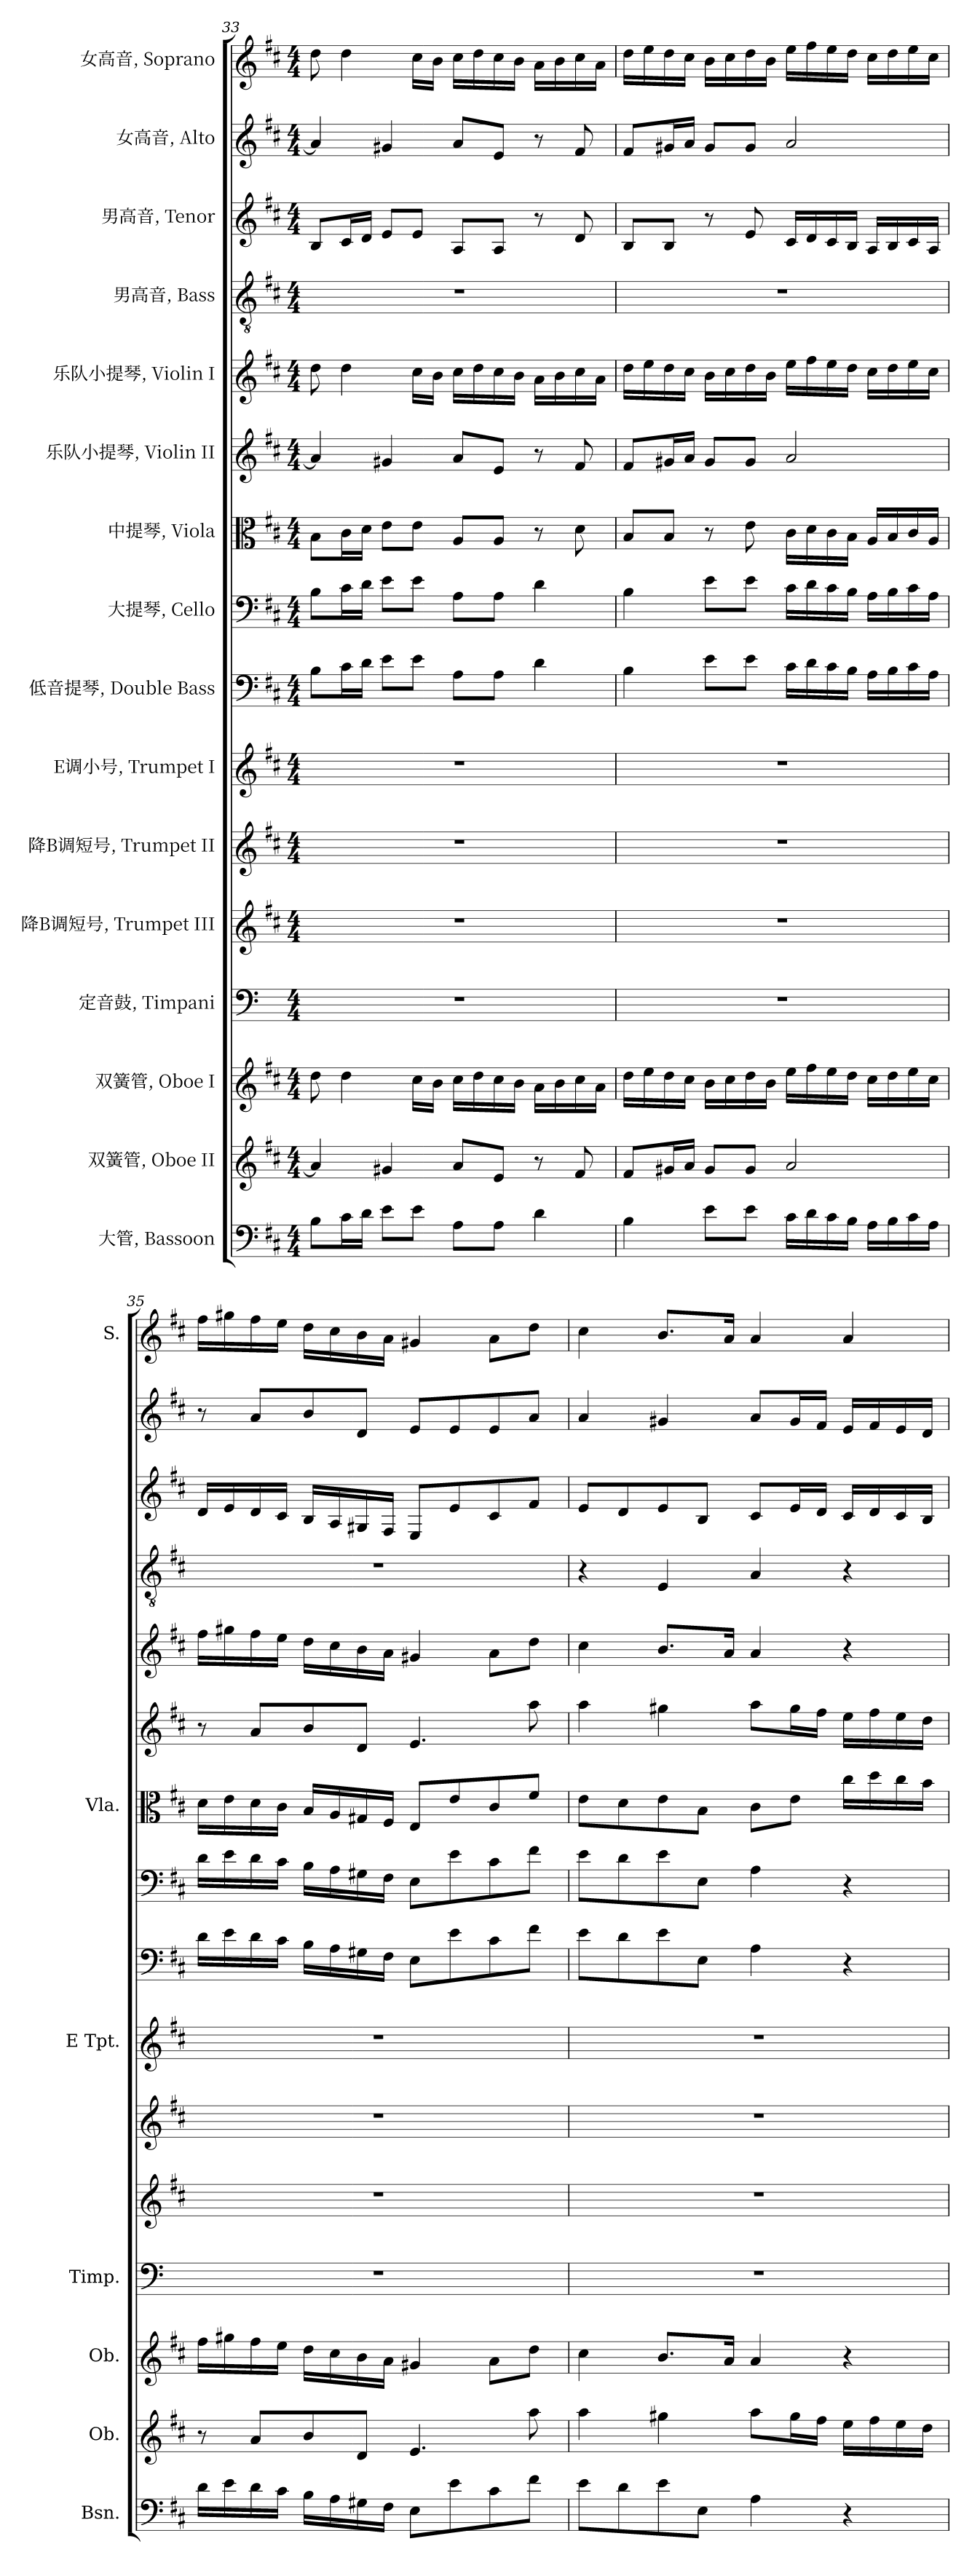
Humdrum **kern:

**kern	**kern	**kern	**kern	**kern	**kern	**kern	**kern	**kern	**kern	**kern	**kern	**kern	**kern	**kern	**kern
*part16	*part15	*part14	*part13	*part12	*part11	*part10	*part9	*part8	*part7	*part6	*part5	*part4	*part3	*part2	*part1
*staff16	*staff15	*staff14	*staff13	*staff12	*staff11	*staff10	*staff9	*staff8	*staff7	*staff6	*staff5	*staff4	*staff3	*staff2	*staff1
*I"大管, Bassoon	*I"双簧管, Oboe II	*I"双簧管, Oboe I	*I"定音鼓, Timpani	*I"降B调短号, Trumpet III	*I"降B调短号, Trumpet II	*I"E调小号, Trumpet I	*I"低音提琴, Double Bass	*I"大提琴, Cello	*I"中提琴, Viola	*I"乐队小提琴, Violin II	*I"乐队小提琴, Violin I	*I"男高音, Bass	*I"男高音, Tenor	*I"女高音, Alto	*I"女高音, Soprano
*I'Bsn.	*I'Ob.	*I'Ob.	*I'Timp.	*	*	*I'E Tpt.	*	*	*I'Vla.	*	*	*	*	*	*I'S.
!!LO:PB:g=z
*clefF4	*clefG2	*clefG2	*clefF4	*clefG2	*clefG2	*clefG2	*clefF4	*clefF4	*clefC3	*clefG2	*clefG2	*clefGv2	*clefG2	*clefG2	*clefG2
*	*	*	*	*ITrd1c2	*ITrd1c2	*ITrd-3c-4	*ITrd7c12	*	*	*	*	*	*	*	*
*k[f#c#]	*k[f#c#]	*k[f#c#]	*k[]	*k[]	*k[]	*k[b-e-a-d-g-c-]	*k[f#c#]	*k[f#c#]	*k[f#c#]	*k[f#c#]	*k[f#c#]	*k[f#c#]	*k[f#c#]	*k[f#c#]	*k[f#c#]
*M4/4	*M4/4	*M4/4	*M4/4	*M4/4	*M4/4	*M4/4	*M4/4	*M4/4	*M4/4	*M4/4	*M4/4	*M4/4	*M4/4	*M4/4	*M4/4
=33	=33	=33	=33	=33	=33	=33	=33	=33	=33	=33	=33	=33	=33	=33	=33
8B\L	4a/]	8dd\	1r	1r	1r	1r	8BB\L	8B\L	8B\L	4a/]	8dd\	1r	8B/L	4a/]	8dd\
16c#\L	.	4dd\	.	.	.	.	16C#\L	16c#\L	16c#\L	.	4dd\	.	16c#/L	.	4dd\
16d\JJ	.	.	.	.	.	.	16D\JJ	16d\JJ	16d\JJ	.	.	.	16d/JJ	.	.
8e\L	4g#X/	.	.	.	.	.	8E\L	8e\L	8e\L	4g#X/	.	.	8e/L	4g#X/	.
8e\J	.	16cc#\LL	.	.	.	.	8E\J	8e\J	8e\J	.	16cc#\LL	.	8e/J	.	16cc#\LL
.	.	16b\JJ	.	.	.	.	.	.	.	.	16b\JJ	.	.	.	16b\JJ
8A\L	8a/L	16cc#\LL	.	.	.	.	8AA\L	8A\L	8A/L	8a/L	16cc#\LL	.	8A/L	8a/L	16cc#\LL
.	.	16dd\	.	.	.	.	.	.	.	.	16dd\	.	.	.	16dd\
8A\J	8e/J	16cc#\	.	.	.	.	8AA\J	8A\J	8A/J	8e/J	16cc#\	.	8A/J	8e/J	16cc#\
.	.	16b\JJ	.	.	.	.	.	.	.	.	16b\JJ	.	.	.	16b\JJ
4d\	8r	16a\LL	.	.	.	.	4D\	4d\	8r	8r	16a\LL	.	8r	8r	16a\LL
.	.	16b\	.	.	.	.	.	.	.	.	16b\	.	.	.	16b\
.	8f#/	16cc#\	.	.	.	.	.	.	8d\	8f#/	16cc#\	.	8d/	8f#/	16cc#\
.	.	16a\JJ	.	.	.	.	.	.	.	.	16a\JJ	.	.	.	16a\JJ
=34	=34	=34	=34	=34	=34	=34	=34	=34	=34	=34	=34	=34	=34	=34	=34
4B\	8f#/L	16dd\LL	1r	1r	1r	1r	4BB\	4B\	8B/L	8f#/L	16dd\LL	1r	8B/L	8f#/L	16dd\LL
.	.	16ee\	.	.	.	.	.	.	.	.	16ee\	.	.	.	16ee\
.	16g#X/L	16dd\	.	.	.	.	.	.	8B/J	16g#X/L	16dd\	.	8B/J	16g#X/L	16dd\
.	16a/JJ	16cc#\JJ	.	.	.	.	.	.	.	16a/JJ	16cc#\JJ	.	.	16a/JJ	16cc#\JJ
8e\L	8g#/L	16b\LL	.	.	.	.	8E\L	8e\L	8r	8g#/L	16b\LL	.	8r	8g#/L	16b\LL
.	.	16cc#\	.	.	.	.	.	.	.	.	16cc#\	.	.	.	16cc#\
8e\J	8g#/J	16dd\	.	.	.	.	8E\J	8e\J	8e\	8g#/J	16dd\	.	8e/	8g#/J	16dd\
.	.	16b\JJ	.	.	.	.	.	.	.	.	16b\JJ	.	.	.	16b\JJ
16c#\LL	2a/	16ee\LL	.	.	.	.	16C#\LL	16c#\LL	16c#\LL	2a/	16ee\LL	.	16c#/LL	2a/	16ee\LL
16d\	.	16ff#\	.	.	.	.	16D\	16d\	16d\	.	16ff#\	.	16d/	.	16ff#\
16c#\	.	16ee\	.	.	.	.	16C#\	16c#\	16c#\	.	16ee\	.	16c#/	.	16ee\
16B\JJ	.	16dd\JJ	.	.	.	.	16BB\JJ	16B\JJ	16B\JJ	.	16dd\JJ	.	16B/JJ	.	16dd\JJ
16A\LL	.	16cc#\LL	.	.	.	.	16AA\LL	16A\LL	16A/LL	.	16cc#\LL	.	16A/LL	.	16cc#\LL
16B\	.	16dd\	.	.	.	.	16BB\	16B\	16B/	.	16dd\	.	16B/	.	16dd\
16c#\	.	16ee\	.	.	.	.	16C#\	16c#\	16c#/	.	16ee\	.	16c#/	.	16ee\
16A\JJ	.	16cc#\JJ	.	.	.	.	16AA\JJ	16A\JJ	16A/JJ	.	16cc#\JJ	.	16A/JJ	.	16cc#\JJ
!!LO:PB:g=z
=35	=35	=35	=35	=35	=35	=35	=35	=35	=35	=35	=35	=35	=35	=35	=35
16d\LL	8r	16ff#\LL	1r	1r	1r	1r	16D\LL	16d\LL	16d\LL	8r	16ff#\LL	1r	16d/LL	8r	16ff#\LL
16e\	.	16gg#X\	.	.	.	.	16E\	16e\	16e\	.	16gg#X\	.	16e/	.	16gg#X\
16d\	8a/L	16ff#\	.	.	.	.	16D\	16d\	16d\	8a/L	16ff#\	.	16d/	8a/L	16ff#\
16c#\JJ	.	16ee\JJ	.	.	.	.	16C#\JJ	16c#\JJ	16c#\JJ	.	16ee\JJ	.	16c#/JJ	.	16ee\JJ
16B\LL	8b/	16dd\LL	.	.	.	.	16BB\LL	16B\LL	16B/LL	8b/	16dd\LL	.	16B/LL	8b/	16dd\LL
16A\	.	16cc#\	.	.	.	.	16AA\	16A\	16A/	.	16cc#\	.	16A/	.	16cc#\
16G#X\	8d/J	16b\	.	.	.	.	16GG#X\	16G#X\	16G#X/	8d/J	16b\	.	16G#X/	8d/J	16b\
16F#\JJ	.	16a\JJ	.	.	.	.	16FF#\JJ	16F#\JJ	16F#/JJ	.	16a\JJ	.	16F#/JJ	.	16a\JJ
8E\L	4.e/	4g#X/	.	.	.	.	8EE\L	8E\L	8E/L	4.e/	4g#X/	.	8E/L	8e/L	4g#X/
8e\	.	.	.	.	.	.	8E\	8e\	8e/	.	.	.	8e/	8e/	.
8c#\	.	8a\L	.	.	.	.	8C#\	8c#\	8c#/	.	8a\L	.	8c#/	8e/	8a\L
8f#\J	8aa\	8dd\J	.	.	.	.	8F#\J	8f#\J	8f#/J	8aa\	8dd\J	.	8f#/J	8a/J	8dd\J
=36	=36	=36	=36	=36	=36	=36	=36	=36	=36	=36	=36	=36	=36	=36	=36
8e\L	4aa\	4cc#\	1r	1r	1r	1r	8E\L	8e\L	8e\L	4aa\	4cc#\	4r	8e/L	4a/	4cc#\
8d\	.	.	.	.	.	.	8D\	8d\	8d\	.	.	.	8d/	.	.
8e\	4gg#X\	8.b/L	.	.	.	.	8E\	8e\	8e\	4gg#X\	8.b/L	4E/	8e/	4g#X/	8.b/L
8E\J	.	.	.	.	.	.	8EE\J	8E\J	8B\J	.	.	.	8B/J	.	.
.	.	16a/Jk	.	.	.	.	.	.	.	.	16a/Jk	.	.	.	16a/Jk
4A\	8aa\L	4a/	.	.	.	.	4AA\	4A\	8c#\L	8aa\L	4a/	4A/	8c#/L	8a/L	4a/
.	16gg#\L	.	.	.	.	.	.	.	8e\J	16gg#\L	.	.	16e/L	16g#/L	.
.	16ff#\JJ	.	.	.	.	.	.	.	.	16ff#\JJ	.	.	16d/JJ	16f#/JJ	.
4r	16ee\LL	4r	.	.	.	.	4r	4r	16cc#\LL	16ee\LL	4r	4r	16c#/LL	16e/LL	4a/
.	16ff#\	.	.	.	.	.	.	.	16dd\	16ff#\	.	.	16d/	16f#/	.
.	16ee\	.	.	.	.	.	.	.	16cc#\	16ee\	.	.	16c#/	16e/	.
.	16dd\JJ	.	.	.	.	.	.	.	16b\JJ	16dd\JJ	.	.	16B/JJ	16d/JJ	.
=	=	=	=	=	=	=	=	=	=	=	=	=	=	=	=
*-	*-	*-	*-	*-	*-	*-	*-	*-	*-	*-	*-	*-	*-	*-	*-
